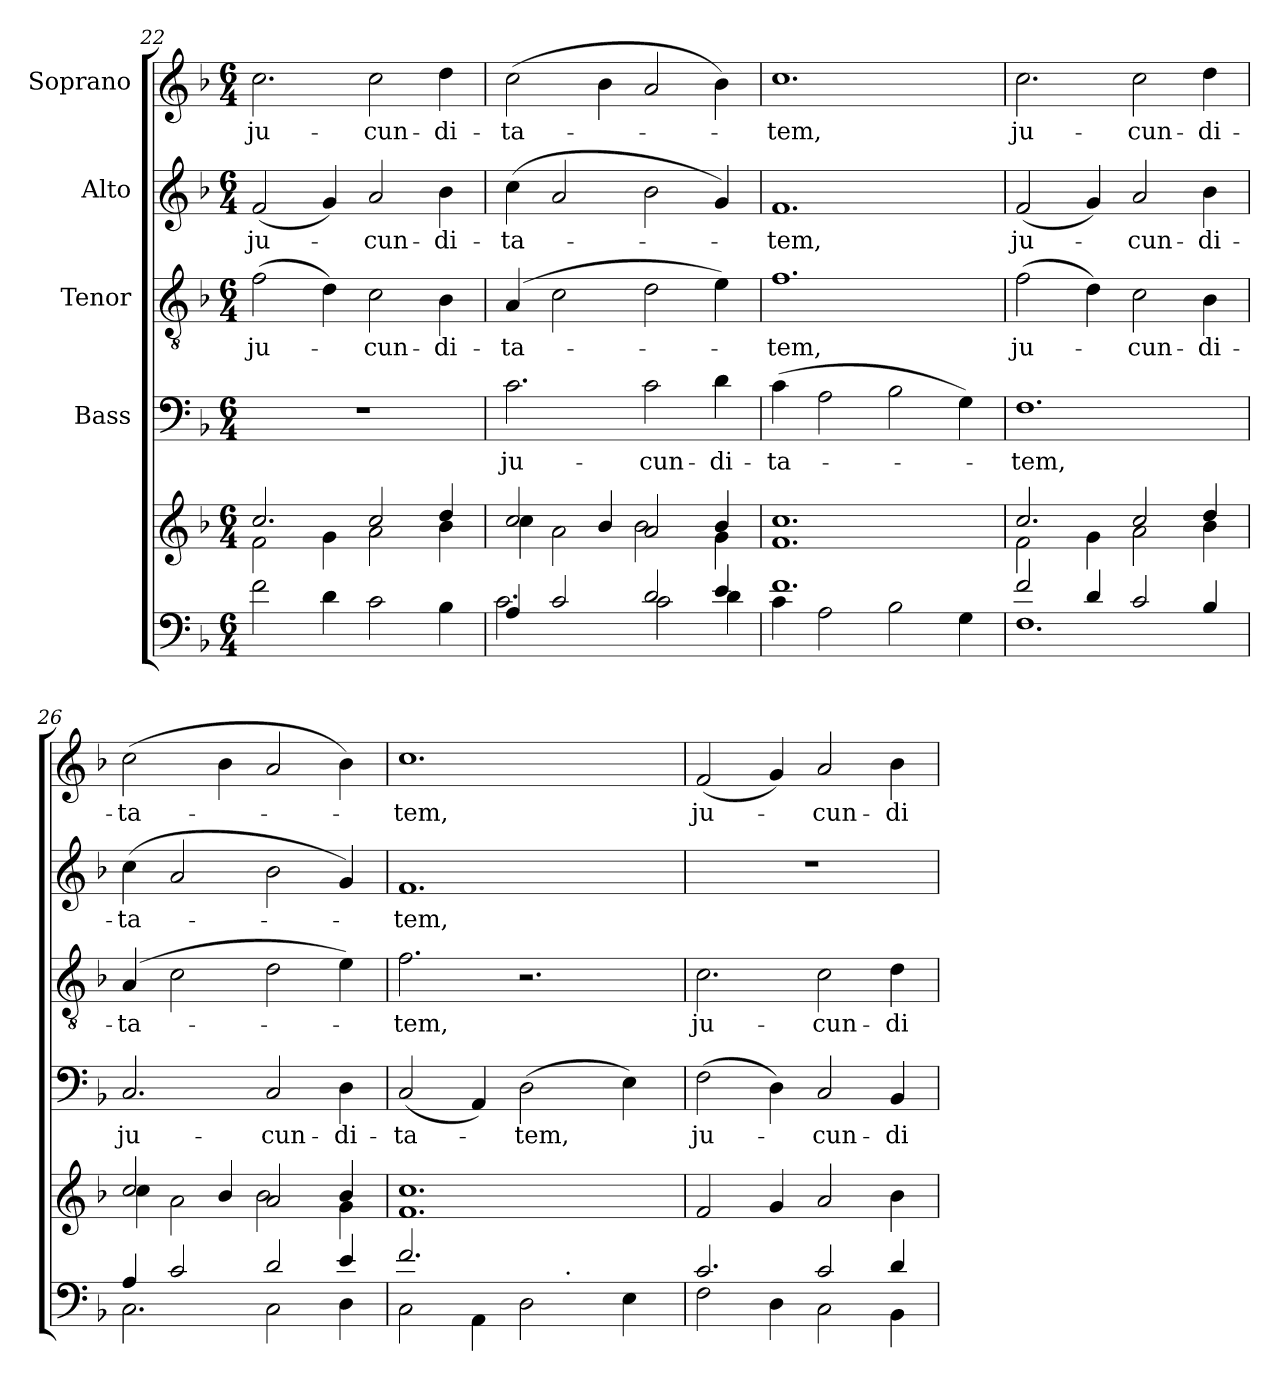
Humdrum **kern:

**kern	**kern	**kern	**text	**kern	**text	**kern	**text	**kern	**text
*part5	*part5	*part4	*part4	*part3	*part3	*part2	*part2	*part1	*part1
*staff6	*staff5	*staff4	*staff4	*staff3	*staff3	*staff2	*staff2	*staff1	*staff1
*	*	*I"Bass	*	*I"Tenor	*	*I"Alto	*	*I"Soprano	*
*clefF4	*clefG2	*clefF4	*	*clefGv2	*	*clefG2	*	*clefG2	*
*k[b-]	*k[b-]	*k[b-]	*	*k[b-]	*	*k[b-]	*	*k[b-]	*
*F:	*F:	*F:	*	*F:	*	*F:	*	*F:	*
*M6/4	*M6/4	*M6/4	*	*M6/4	*	*M6/4	*	*M6/4	*
=22	=22	=22	=22	=22	=22	=22	=22	=22	=22
*	*^	*	*	*	*	*	*	*	*
!	!	!	!LO:N:vis=1	!	!	!LO:LY:b	!	!LO:LY:b	!	!LO:LY:b
2f\	2.cc/	2f\	1.r	.	(>2f\	ju-	(<2f/	ju-	2.cc\	ju-
4d\	.	4g\	.	.	4d\)	.	4g/)	.	.	.
!	!	!	!	!	!	!LO:LY:b	!	!LO:LY:b	!	!LO:LY:b
2c\	2cc/	2a\	.	.	2c\	-cun-	2a/	-cun-	2cc\	-cun-
!	!	!	!	!	!	!LO:LY:b	!	!LO:LY:b	!	!LO:LY:b
4B-\	4dd/	4b-\	.	.	4B-\	-di-	4b-\	-di-	4dd\	-di-
=23	=23	=23	=23	=23	=23	=23	=23	=23	=23	=23
*^	*	*	*	*	*	*	*	*	*	*
!	!	!	!	!	!LO:LY:b	!	!LO:LY:b	!	!LO:LY:b	!	!LO:LY:b
4A/	2.c\	2cc/	4cc\	2.c\	ju-	(4A/	-ta-	(>4cc\	-ta-	(>2cc\	-ta-
2c/	.	.	2a\	.	.	2c\	.	2a/	.	.	.
.	.	4b-/	.	.	.	.	.	.	.	4b-\	.
!	!	!	!	!	!LO:LY:b	!	!	!	!	!	!
2d/	2c\	2a/	2b-\	2c\	-cun-	2d\	.	2b-\	.	2a/	.
!	!	!	!	!	!LO:LY:b	!	!	!	!	!	!
4e/	4d\	4b-/	4g\	4d\	-di-	4e\)	.	4g/)	.	4b-\)	.
=24	=24	=24	=24	=24	=24	=24	=24	=24	=24	=24	=24
!	!	!	!	!	!LO:LY:b	!	!LO:LY:b	!	!LO:LY:b	!	!LO:LY:b
*	*	*v	*v	*	*	*	*	*	*	*	*
1.f	4c\	1.f 1.cc	(>4c\	-ta-	1.f	-tem,	1.f	-tem,	1.cc	-tem,
.	2A\	.	2A\	.	.	.	.	.	.	.
.	2B-\	.	2B-\	.	.	.	.	.	.	.
.	4G\	.	4G\)	.	.	.	.	.	.	.
!!LO:LB:g=z
=25	=25	=25	=25	=25	=25	=25	=25	=25	=25	=25
*	*	*^	*	*	*	*	*	*	*	*
!	!	!	!	!	!LO:LY:b	!	!LO:LY:b	!	!LO:LY:b	!	!LO:LY:b
2f/	1.F	2.cc/	2f\	1.F	-tem,	(>2f\	ju-	(<2f/	ju-	2.cc\	ju-
4d/	.	.	4g\	.	.	4d\)	.	4g/)	.	.	.
!	!	!	!	!	!	!	!LO:LY:b	!	!LO:LY:b	!	!LO:LY:b
2c/	.	2cc/	2a\	.	.	2c\	-cun-	2a/	-cun-	2cc\	-cun-
!	!	!	!	!	!	!	!LO:LY:b	!	!LO:LY:b	!	!LO:LY:b
4B-/	.	4dd/	4b-\	.	.	4B-\	-di-	4b-\	-di-	4dd\	-di-
=26	=26	=26	=26	=26	=26	=26	=26	=26	=26	=26	=26
!	!	!	!	!	!LO:LY:b	!	!LO:LY:b	!	!LO:LY:b	!	!LO:LY:b
4A/	2.C\	2cc/	4cc\	2.C/	ju-	(4A/	-ta-	(>4cc\	-ta-	(>2cc\	-ta-
2c/	.	.	2a\	.	.	2c\	.	2a/	.	.	.
.	.	4b-/	.	.	.	.	.	.	.	4b-\	.
!	!	!	!	!	!LO:LY:b	!	!	!	!	!	!
2d/	2C\	2a/	2b-\	2C/	-cun-	2d\	.	2b-\	.	2a/	.
!	!	!	!	!	!LO:LY:b	!	!	!	!	!	!
4e/	4D\	4b-/	4g\	4D\	-di-	4e\)	.	4g/)	.	4b-\)	.
=27	=27	=27	=27	=27	=27	=27	=27	=27	=27	=27	=27
!	!	!	!	!	!LO:LY:b	!	!LO:LY:b	!	!LO:LY:b	!	!LO:LY:b
*	*^	*v	*v	*	*	*	*	*	*	*	*
2.f/	2C\	2ryy	1.f 1.cc	(<2C/	-ta-	2.f\	-tem,	1.f	-tem,	1.cc	-tem,
.	4AA\	4ryy	.	4AA/)	.	.	.	.	.	.	.
!	!	!	!	!	!LO:LY:b	!	!	!	!	!	!
2.ryy	2D\	8ryy	.	(>2D\	-tem,	2.r	.	.	.	.	.
.	.	32ryy	.	.	.	.	.	.	.	.	.
!	!	!LO:TX:a:t=.	!	!	!	!	!	!	!	!	!
.	.	2ryy	.	.	.	.	.	.	.	.	.
.	4E\	.	.	4E\)	.	.	.	.	.	.	.
.	.	16.ryy	.	.	.	.	.	.	.	.	.
=28	=28	=28	=28	=28	=28	=28	=28	=28	=28	=28	=28
!	!	!	!	!	!LO:LY:b	!	!LO:LY:b	!LO:N:vis=1	!	!	!LO:LY:b
*	*v	*v	*	*	*	*	*	*	*	*	*
2.c/	2F\	2f/	(>2F\	ju-	2.c\	ju-	1.r	.	(<2f/	ju-
.	4D\	4g/	4D\)	.	.	.	.	.	4g/)	.
!	!	!	!	!LO:LY:b	!	!LO:LY:b	!	!	!	!LO:LY:b
2c/	2C\	2a/	2C/	-cun-	2c\	-cun-	.	.	2a/	-cun-
!	!	!	!	!LO:LY:b	!	!LO:LY:b	!	!	!	!LO:LY:b
4d/	4BB-\	4b-\	4BB-/	-di-	4d\	-di-	.	.	4b-\	-di-
*v	*v	*	*	*	*	*	*	*	*	*
=	=	=	=	=	=	=	=	=	=
*-	*-	*-	*-	*-	*-	*-	*-	*-	*-
